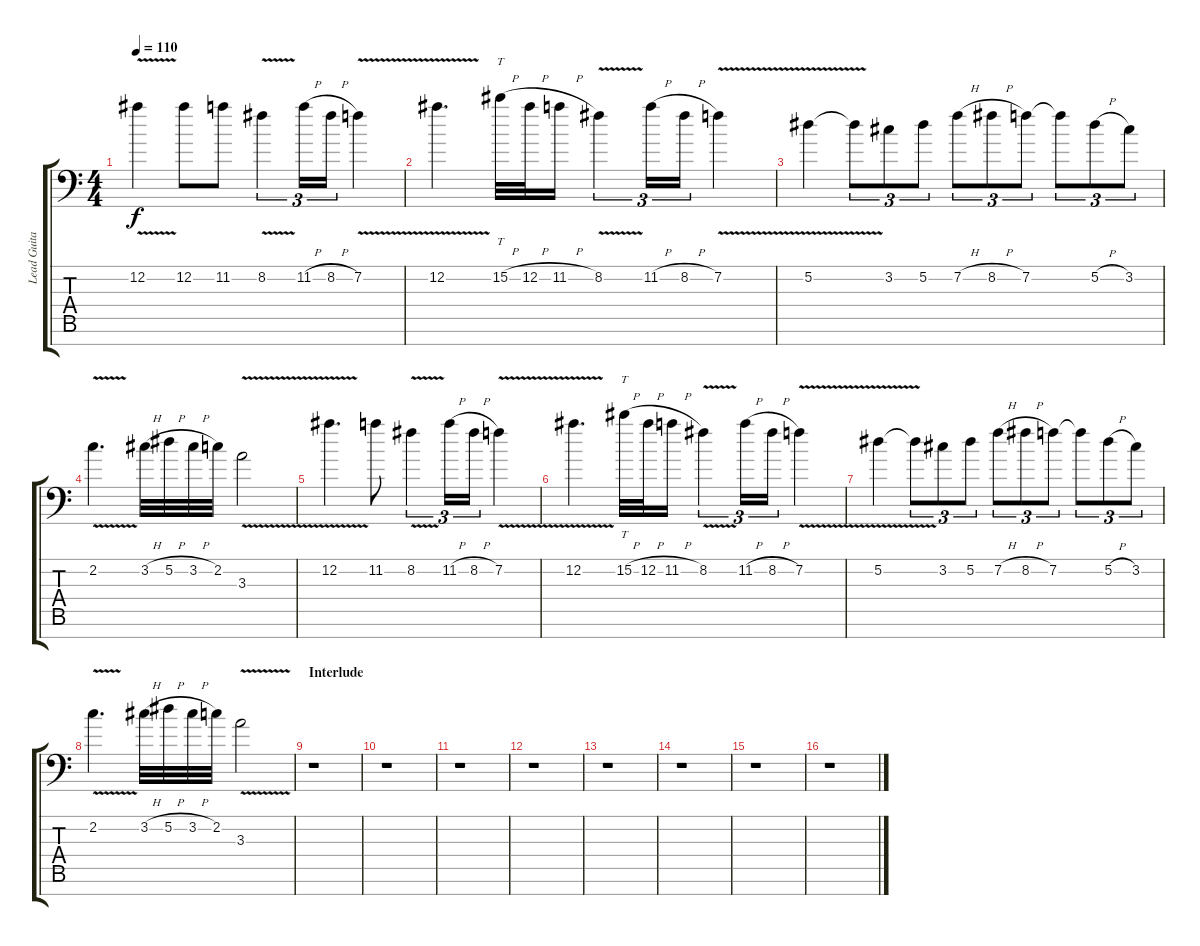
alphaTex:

\track ("Lead Guitar Right" "Lead Guita") {instrument distortionguitar}
\staff {score tabs}
\tuning (Eb4 Bb3 Gb3 Db3 Ab2 Eb2 Ab1) {hide}
\ts (4 4)
\tempo 110
\clef f4
\ks c
12.2{v}.4{dy f} 12.2.8 11.2.8 8.2{v}.4{tu (3 2)} 11.2{h}.16{tu (3 2)} 8.2{h}.16{tu (3 2)} 7.2{v}.4 |
12.2{v}.4{d} 15.2{h}.32{tt} 12.2{h}.32 11.2{h}.16 8.2{v}.4{tu (3 2)} 11.2{h}.16{tu (3 2)} 8.2{h}.16{tu (3 2)} 7.2{v}.4 |
5.2{v}.4 5.2{t}.8{tu (3 2)} 3.2.8{tu (3 2)} 5.2.8{tu (3 2)} 7.2{h}.8{tu (3 2)} 8.2{h}.8{tu (3 2)} 7.2.8{tu (3 2)} 7.2{t}.8{tu (3 2)} 5.2{h}.8{tu (3 2)} 3.2.8{tu (3 2)} |
2.2{v}.4{d} 3.2{h}.32 5.2{h}.32 3.2{h}.32 2.2.32 3.3{v}.2 |
12.2{v}.4{d} 11.2.8 8.2{v}.4{tu (3 2)} 11.2{h}.16{tu (3 2)} 8.2{h}.16{tu (3 2)} 7.2{v}.4 |
12.2{v}.4{d} 15.2{h}.32{tt} 12.2{h}.32 11.2{h}.16 8.2{v}.4{tu (3 2)} 11.2{h}.16{tu (3 2)} 8.2{h}.16{tu (3 2)} 7.2{v}.4 |
5.2{v}.4 5.2{t}.8{tu (3 2)} 3.2.8{tu (3 2)} 5.2.8{tu (3 2)} 7.2{h}.8{tu (3 2)} 8.2{h}.8{tu (3 2)} 7.2.8{tu (3 2)} 7.2{t}.8{tu (3 2)} 5.2{h}.8{tu (3 2)} 3.2.8{tu (3 2)} |
2.2{v}.4{d} 3.2{h}.32 5.2{h}.32 3.2{h}.32 2.2.32 3.3{v}.2 |
\section ("" "Interlude")
r.1 |
r.1 |
r.1 |
r.1 |
r.1 |
r.1 |
r.1 |
r.1
